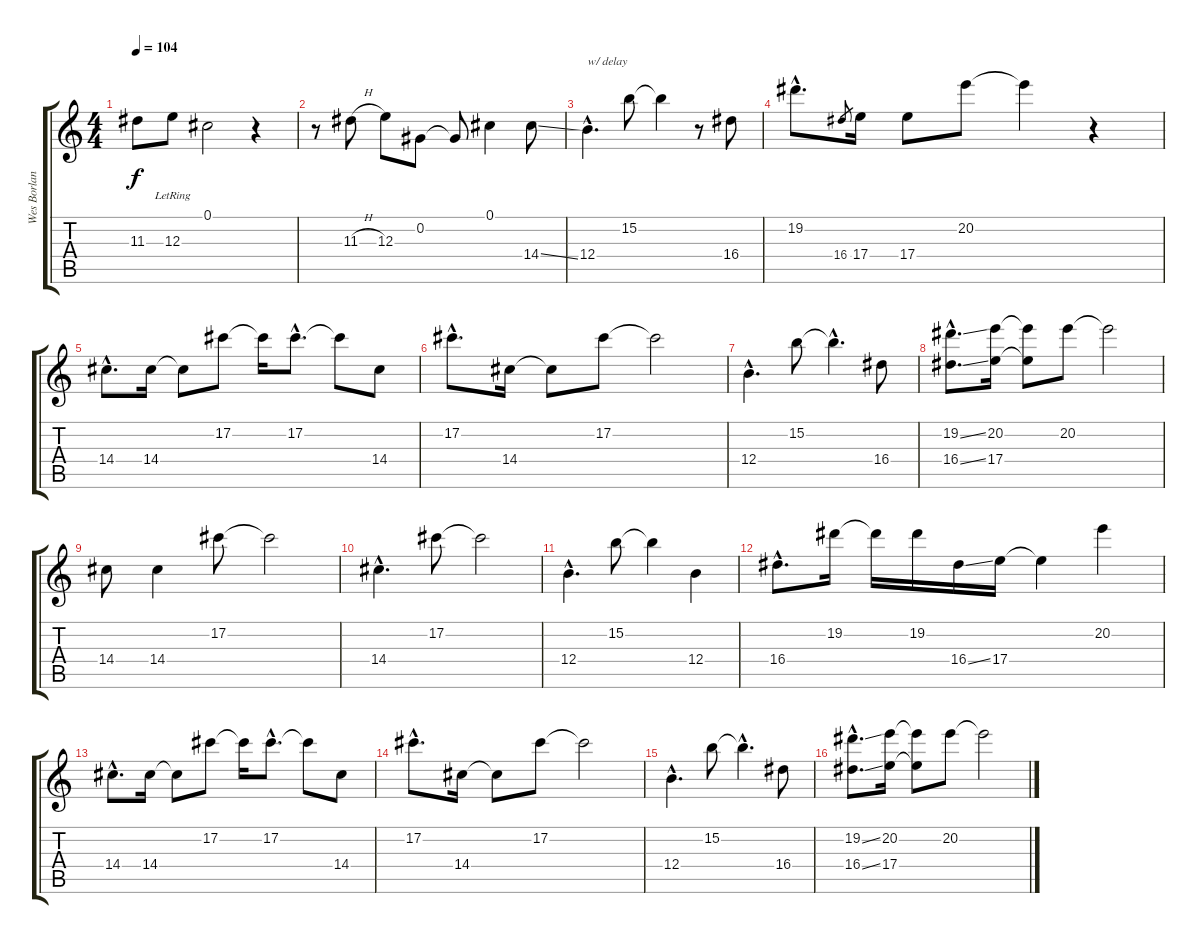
\track ("Wes Borland (Guitar)" "Wes Borlan") {instrument electricguitarclean}
\staff {score tabs}
\tuning (Db4 Ab3 E3 B2 Gb2 Db2) {hide}
\ts (4 4)
\tempo 104
\clef g2
\ks c
11.3.8{dy f} 12.3{lr}.8 0.1.2 r.4 |
r.8 11.3{h}.8 12.3.8 0.2.8 0.2{t}.8 0.1.4 14.4{ss}.8 |
12.4{hac}.4{d txt "w/ delay"} 15.2.8 15.2{t}.4 r.8 16.4.8 |
19.2{hac}.8{d} 16.4.8{gr} 17.4.16 17.4.8 20.2.8 20.2{t}.4 r.4 |
14.4{hac}.8{d} 14.4.16 14.4{t}.8 17.2.8 17.2{t}.16 17.2{hac}.8{d} 17.2{t}.8 14.4.8 |
17.2{hac}.8{d} 14.4.16 14.4{t}.8 17.2.8 17.2{t}.2 |
12.4{hac}.4{d} 15.2.8 15.2{hac t}.4{d} 16.4.8 |
(19.2{ss hac} 16.4{ss hac}).8{d} (20.2 17.4).16 (20.2{t} 17.4{t}).8 20.2.8 20.2{t}.2 |
14.4.8 14.4.4 17.2.8 17.2{t}.2 |
14.4{hac}.4{d} 17.2.8 17.2{t}.2 |
12.4{hac}.4{d} 15.2.8 15.2{t}.4 12.4.4 |
16.4{hac}.8{d} 19.2.16 19.2{t}.16 19.2.16 16.4{ss}.16 17.4.16 17.4{t}.4 20.2.4 |
14.4{hac}.8{d} 14.4.16 14.4{t}.8 17.2.8 17.2{t}.16 17.2{hac}.8{d} 17.2{t}.8 14.4.8 |
17.2{hac}.8{d} 14.4.16 14.4{t}.8 17.2.8 17.2{t}.2 |
12.4{hac}.4{d} 15.2.8 15.2{hac t}.4{d} 16.4.8 |
(19.2{ss hac} 16.4{ss hac}).8{d} (20.2 17.4).16 (20.2{t} 17.4{t}).8 20.2.8 20.2{t}.2
